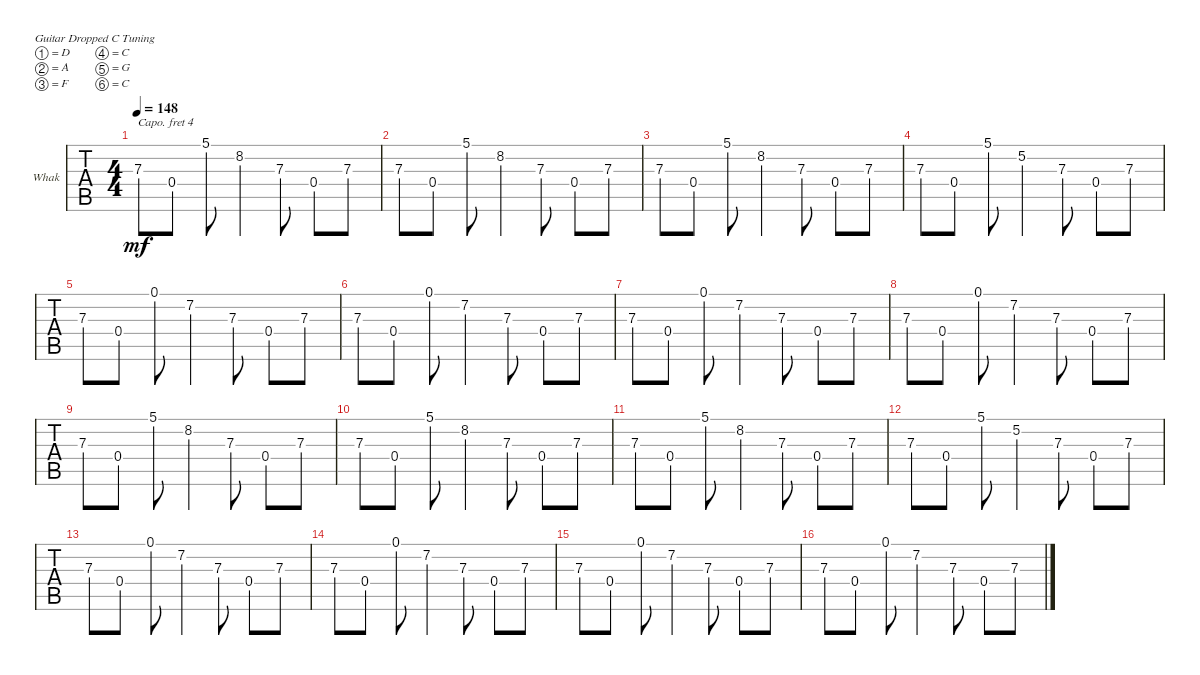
\defaultSystemsLayout 4
\bracketExtendMode groupsimilarinstruments
\firstSystemTrackNameOrientation horizontal
\otherSystemsTrackNameOrientation horizontal
\track ("Whakaio" "Whak") {instrument electricguitarclean}
\staff {tabs}
\capo 4
\tuning (D4 A3 F3 C3 G2 C2)
\ts (4 4)
\tempo 148
\clef g2
\ks c
7.3.8{dy mf} 0.4.8 5.1.8 8.2.4 7.3.8 0.4.8 7.3.8 |
7.3.8 0.4.8 5.1.8 8.2.4 7.3.8 0.4.8 7.3.8 |
7.3.8 0.4.8 5.1.8 8.2.4 7.3.8 0.4.8 7.3.8 |
7.3.8 0.4.8 5.1.8 5.2.4 7.3.8 0.4.8 7.3.8 |
7.3.8 0.4.8 0.1.8 7.2.4 7.3.8 0.4.8 7.3.8 |
7.3.8 0.4.8 0.1.8 7.2.4 7.3.8 0.4.8 7.3.8 |
7.3.8 0.4.8 0.1.8 7.2.4 7.3.8 0.4.8 7.3.8 |
7.3.8 0.4.8 0.1.8 7.2.4 7.3.8 0.4.8 7.3.8 |
7.3.8 0.4.8 5.1.8 8.2.4 7.3.8 0.4.8 7.3.8 |
7.3.8 0.4.8 5.1.8 8.2.4 7.3.8 0.4.8 7.3.8 |
7.3.8 0.4.8 5.1.8 8.2.4 7.3.8 0.4.8 7.3.8 |
7.3.8 0.4.8 5.1.8 5.2.4 7.3.8 0.4.8 7.3.8 |
7.3.8 0.4.8 0.1.8 7.2.4 7.3.8 0.4.8 7.3.8 |
7.3.8 0.4.8 0.1.8 7.2.4 7.3.8 0.4.8 7.3.8 |
7.3.8 0.4.8 0.1.8 7.2.4 7.3.8 0.4.8 7.3.8 |
7.3.8 0.4.8 0.1.8 7.2.4 7.3.8 0.4.8 7.3.8
